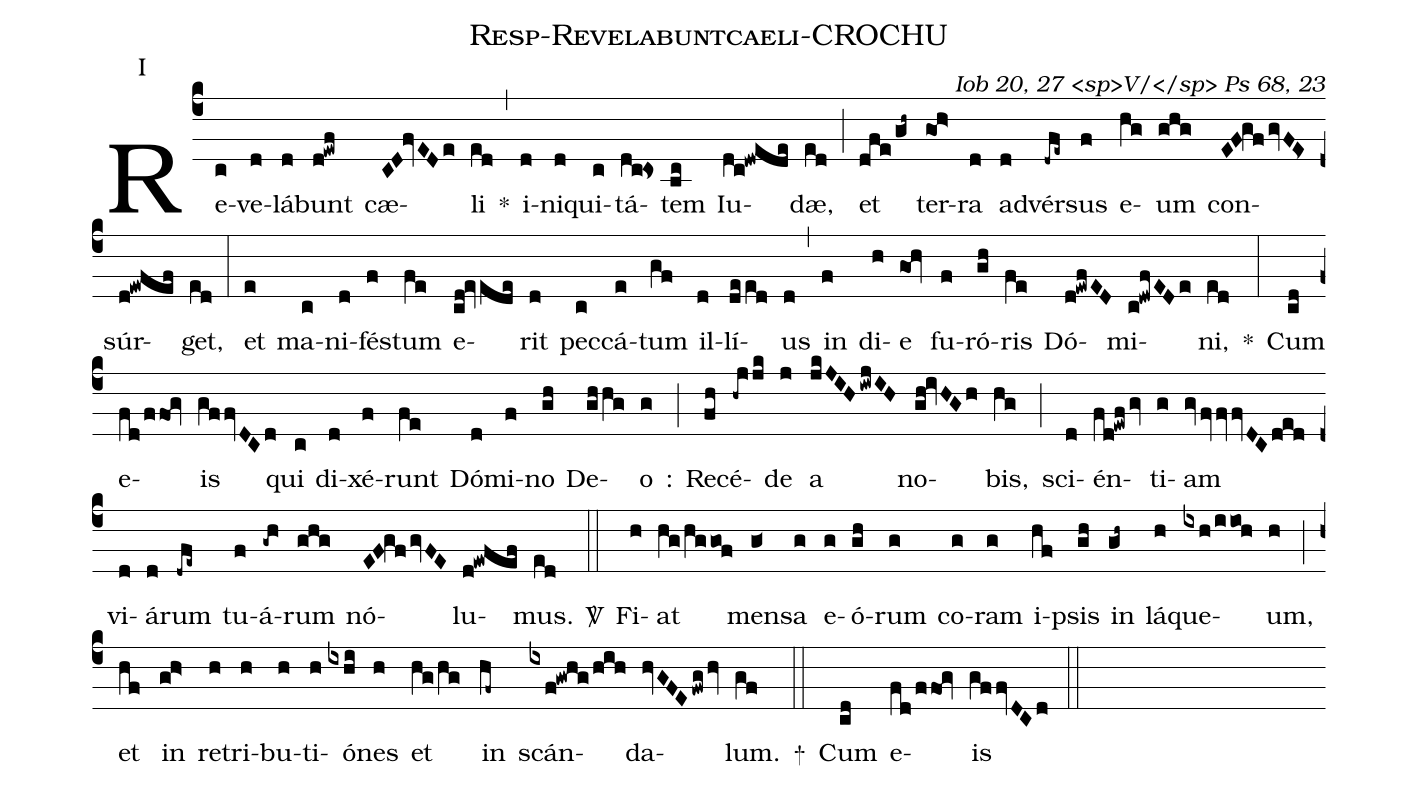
name: Resp-Revelabuntcaeli-CROCHU;
commentary: Iob 20, 27 <sp>V/</sp> Ps 68, 23;
annotation: I;
%%
(c4) Re(c)ve(d)lá(d)bunt(d!ewf) cæ(CD!fvEDe)li(ed) *(,) i(d)ni(d)qui(c)tá(dc!cs)tem(bc) Iu(dc!dwede)dæ,(ed) (;) et(dfe/gh~) ter(gOh>)ra(d) ad(d)vér(-dfe~)sus(f) e(hg)um(ghg) con(EF!gf/gvFE>)súr(d!ewfef)get,(ed) (:) et(e) ma(c)ni(d)fés(f)tum(fe) e(cd!ev/ede)rit(d) pec(c)cá(e)tum(gf) il(d)lí(deed)us(d) (,) in(f) di(h)e(gOh) fu(f)ró(gh)ris(fe) Dó(d!ewfED)mi(c!dwfEDe)ni,(ed) *(:) Cum(cd) e(fd/ffOg)is(gffvDCd) qui(c) di(d)xé(f)runt(fe) Dó(d)mi(f)no(gh) De(ghhg)o(g) :(;) Re(fh)cé(-hj/jk)de(j) a(jkJIHiwjIH) no(gh!ivHGh)bis,(hg) (;) sci(d)én(fd!ewf/gv)ti(g)am(gvfvfvfvDCded) vi(d)á(d)rum(-dfe~) tu(f)á(-gh)rum(ghg) nó(EF!gf/gvFE)lu(d!ewfef)mus.(ed)  <sp>V/</sp>(::)
Fi(h)at(hg/hggof) men(g<)sa(g) e(g)ó(gh)rum(g) co(g)ram(g) i(hf)psis(gh) in(gh~) lá(h)que(ixh/iioh)um,(h) (;) et(hf) in(gh>) re(h)tri(h)bu(h)ti(h)ó(ixhi)nes(h) et(hg/hg) in(hf~) scán(ixf!gwhg/hih)da(hvGFEfwg/hv)lum.(gf)  +(::)
Cum(cd) e(fd/ffOg)is(gffvDCd) (::)
